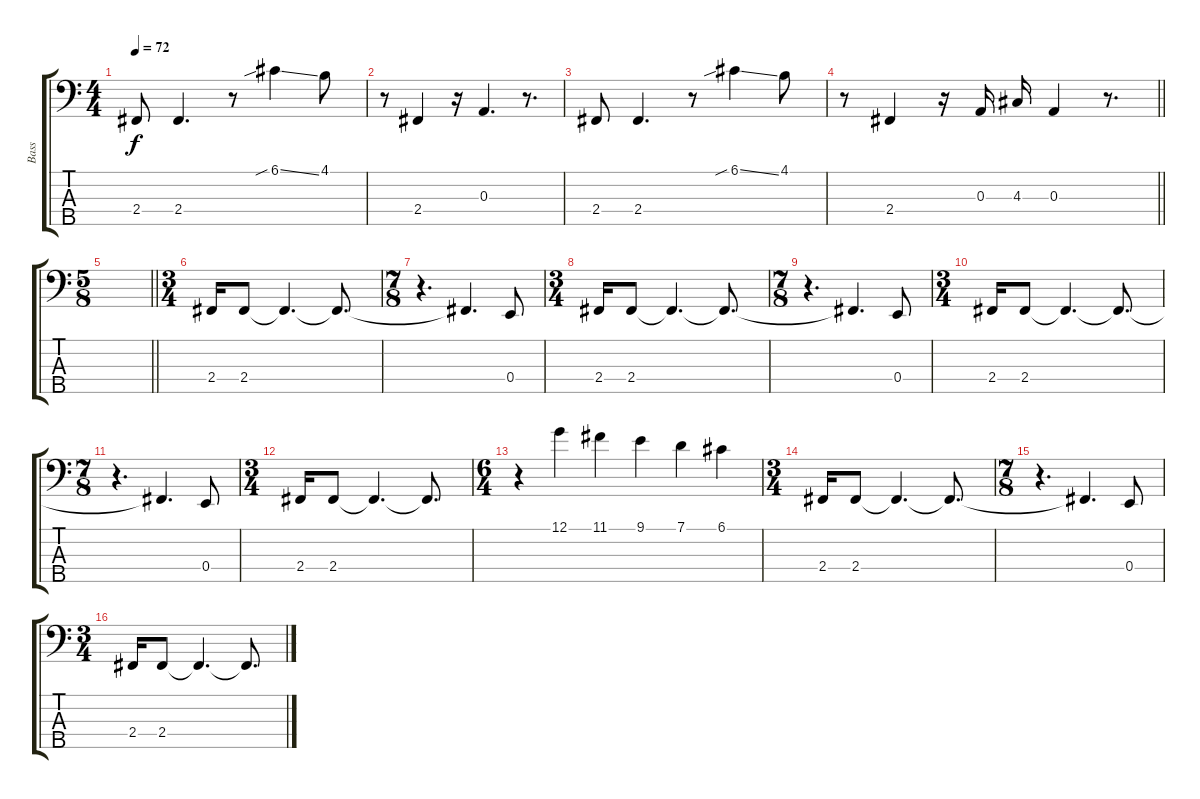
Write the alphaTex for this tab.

\track ("Bass" "Bass") {instrument electricbassfinger}
\staff {score tabs}
\tuning (G2 D2 A1 E1 B0) {hide}
\ts (4 4)
\tempo 72
\clef f4
\ks c
2.4.8{dy f} 2.4.4{d} r.8 6.1{sib ss}.4 4.1.8 |
r.8 2.4.4 r.16 0.3.4{d} r.8{d} |
2.4.8 2.4.4{d} r.8 6.1{sib ss}.4 4.1.8 |
\barLineRight lightlight
r.8 2.4.4 r.16 0.3.16 4.3.16 0.3.4 r.8{d} |
\ts (5 8)
\barLineRight lightlight
|
\ts (3 4)
\section ("" "")
2.4.16 2.4.8 2.4{t}.4{d} 2.4{t}.8{d} |
\ts (7 8)
r.4{d} 2.4{t}.4{d} 0.4.8 |
\ts (3 4)
2.4.16 2.4.8 2.4{t}.4{d} 2.4{t}.8{d} |
\ts (7 8)
r.4{d} 2.4{t}.4{d} 0.4.8 |
\ts (3 4)
2.4.16 2.4.8 2.4{t}.4{d} 2.4{t}.8{d} |
\ts (7 8)
r.4{d} 2.4{t}.4{d} 0.4.8 |
\ts (3 4)
2.4.16 2.4.8 2.4{t}.4{d} 2.4{t}.8{d} |
\ts (6 4)
r.4 12.1.4 11.1.4 9.1.4 7.1.4 6.1.4 |
\ts (3 4)
2.4.16 2.4.8 2.4{t}.4{d} 2.4{t}.8{d} |
\ts (7 8)
r.4{d} 2.4{t}.4{d} 0.4.8 |
\ts (3 4)
2.4.16 2.4.8 2.4{t}.4{d} 2.4{t}.8{d}
